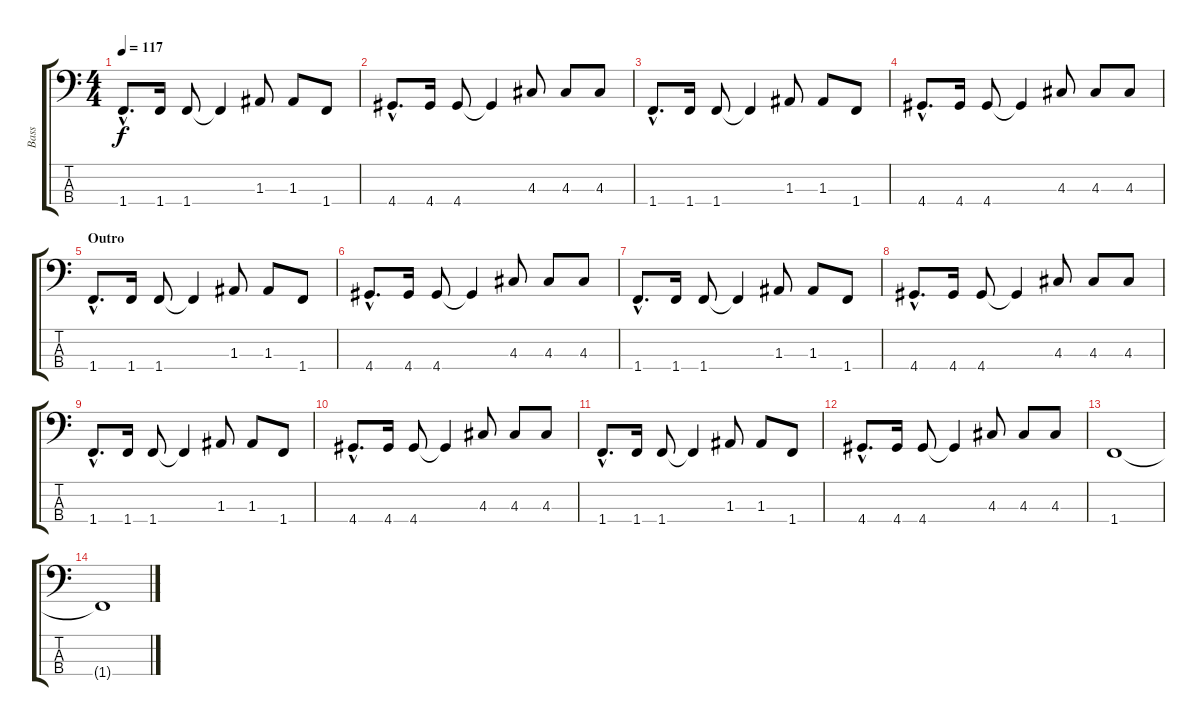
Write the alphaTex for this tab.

\track ("Bass" "Bass") {instrument electricbassfinger}
\staff {score tabs}
\tuning (G2 D2 A1 E1) {hide}
\ts (4 4)
\tempo 117
\clef f4
\ks c
1.4{hac}.8{d dy f} 1.4.16 1.4.8 1.4{t}.4 1.3.8 1.3.8 1.4.8 |
4.4{hac}.8{d} 4.4.16 4.4.8 4.4{t}.4 4.3.8 4.3.8 4.3.8 |
1.4{hac}.8{d} 1.4.16 1.4.8 1.4{t}.4 1.3.8 1.3.8 1.4.8 |
4.4{hac}.8{d} 4.4.16 4.4.8 4.4{t}.4 4.3.8 4.3.8 4.3.8 |
\section ("" "Outro")
1.4{hac}.8{d} 1.4.16 1.4.8 1.4{t}.4 1.3.8 1.3.8 1.4.8 |
4.4{hac}.8{d} 4.4.16 4.4.8 4.4{t}.4 4.3.8 4.3.8 4.3.8 |
1.4{hac}.8{d} 1.4.16 1.4.8 1.4{t}.4 1.3.8 1.3.8 1.4.8 |
4.4{hac}.8{d} 4.4.16 4.4.8 4.4{t}.4 4.3.8 4.3.8 4.3.8 |
1.4{hac}.8{d} 1.4.16 1.4.8 1.4{t}.4 1.3.8 1.3.8 1.4.8 |
4.4{hac}.8{d} 4.4.16 4.4.8 4.4{t}.4 4.3.8 4.3.8 4.3.8 |
1.4{hac}.8{d} 1.4.16 1.4.8 1.4{t}.4 1.3.8 1.3.8 1.4.8 |
4.4{hac}.8{d} 4.4.16 4.4.8 4.4{t}.4 4.3.8 4.3.8 4.3.8 |
1.4.1{volume 0} |
1.4{t}.1
